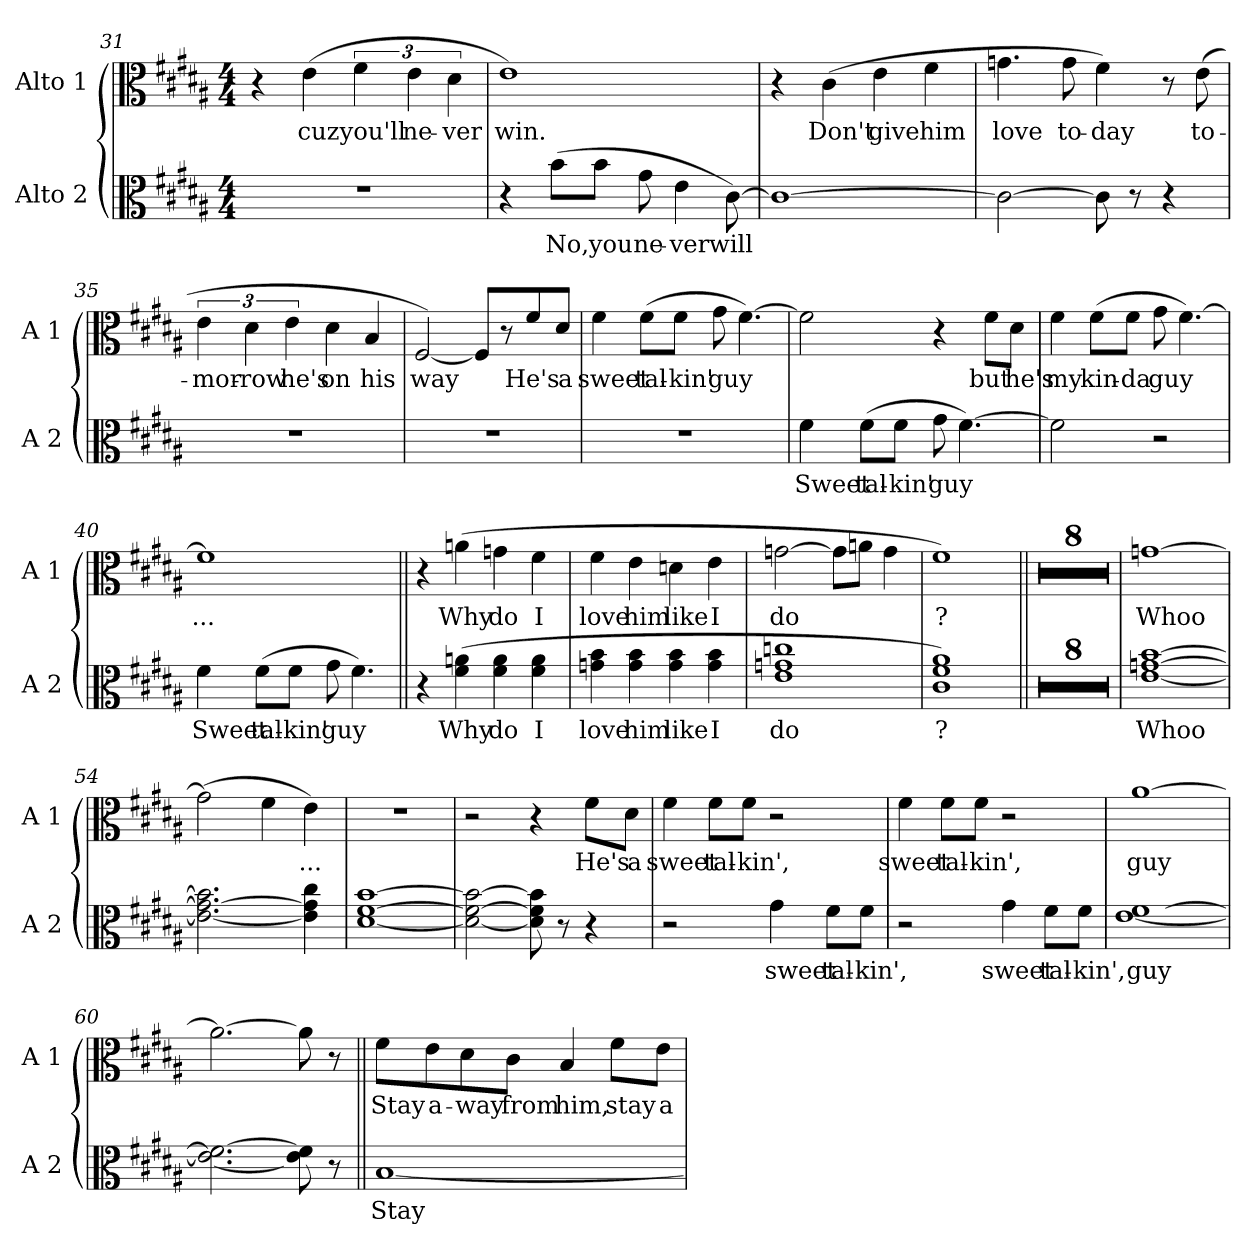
**kern	**text	**kern	**text
*part2	*part2	*part1	*part1
*staff2	*staff2	*staff1	*staff1
*I"Alto 2	*	*I"Alto 1	*
*I'A 2	*	*I'A 1	*
*clefC3	*	*clefC3	*
*k[f#c#g#d#a#]	*	*k[f#c#g#d#a#]	*
*B:	*	*B:	*
*M4/4	*	*M4/4	*
=31	=31	=31	=31
1r	.	4r	.
!	!	!	!LO:LY:b
.	.	(>4e\	cuz
!	!	!	!LO:LY:b
.	.	6f#\	you'll
!	!	!	!LO:LY:b
.	.	6e\	ne-
!	!	!	!LO:LY:b
.	.	6d#\	-ver
=32	=32	=32	=32
!	!	!	!LO:LY:b
4r	.	1e)	win.
!	!LO:LY:b	!	!
(>8b\L	No,	.	.
!	!LO:LY:b	!	!
8b\J	you	.	.
!	!LO:LY:b	!	!
8g#\	ne-	.	.
!	!LO:LY:b	!	!
4e\	-ver	.	.
!	!LO:LY:b	!	!
[8c#\)	will	.	.
!!LO:LB:g=z
=33	=33	=33	=33
1c#_	.	4r	.
!	!	!	!LO:LY:b
.	.	(>4c#\	Don't
!	!	!	!LO:LY:b
.	.	4e\	give
!	!	!	!LO:LY:b
.	.	4f#\	him
=34	=34	=34	=34
!	!	!	!LO:LY:b
2c#\_	.	4.gn\	love
!	!	!	!LO:LY:b
.	.	8g\	to-
!	!	!	!LO:LY:b
8c#\]	.	4f#\)	-day
8r	.	.	.
4r	.	8r	.
!	!	!	!LO:LY:b
.	.	(>8e\	to-
=35	=35	=35	=35
!	!	!	!LO:LY:b
1r	.	6e\	-mor-
!	!	!	!LO:LY:b
.	.	6d#\	-row
!	!	!	!LO:LY:b
.	.	6e\	he's
!	!	!	!LO:LY:b
.	.	4d#\	on
!	!	!	!LO:LY:b
.	.	4B/	his
=36	=36	=36	=36
!	!	!	!LO:LY:b
1r	.	[2F#/)	way
.	.	8F#/L]	.
.	.	8r	.
!	!	!	!LO:LY:b
.	.	8f#/	He's
!	!	!	!LO:LY:b
.	.	8d#/J	a
!!LO:LB:g=z
=37	=37	=37	=37
!	!	!	!LO:LY:b
1r	.	4f#\	sweet
!	!	!	!LO:LY:b
.	.	(>8f#\L	tal-
!	!	!	!LO:LY:b
.	.	8f#\J	-kin'
!	!	!	!LO:LY:b
.	.	8g#\	guy
.	.	[4.f#\)	.
=38	=38	=38	=38
!	!LO:LY:b	!	!
4f#\	Sweet	2f#\]	.
!	!LO:LY:b	!	!
(>8f#\L	tal-	.	.
!	!LO:LY:b	!	!
8f#\J	-kin'	.	.
!	!LO:LY:b	!	!
8g#\	guy	4r	.
[4.f#\)	.	.	.
!	!	!	!LO:LY:b
.	.	8f#\L	but
!	!	!	!LO:LY:b
.	.	8d#\J	he's
=39	=39	=39	=39
!	!	!	!LO:LY:b
2f#\]	.	4f#\	my
!	!	!	!LO:LY:b
.	.	(>8f#\L	kin-
!	!	!	!LO:LY:b
.	.	8f#\J	-da
!	!	!	!LO:LY:b
2r	.	8g#\	guy
.	.	[4.f#\)	.
!!LO:LB:g=z
=40	=40	=40	=40
!	!LO:LY:b	!	!LO:LY:b
4f#\	Sweet	1f#]	...
!	!LO:LY:b	!	!
(>8f#\L	tal-	.	.
!	!LO:LY:b	!	!
8f#\J	-kin'	.	.
!	!LO:LY:b	!	!
8g#\	guy	.	.
4.f#\)	.	.	.
=41||	=41||	=41||	=41||
4r	.	4r	.
!	!LO:LY:b	!	!LO:LY:b
(>4f#\ 4an\	Why	(>4an\	Why
!	!LO:LY:b	!	!LO:LY:b
4f#\ 4a\	do	4gn\	do
!	!LO:LY:b	!	!LO:LY:b
4f#\ 4a\	I	4f#\	I
=42	=42	=42	=42
!	!LO:LY:b	!	!LO:LY:b
4gn\ 4b\	love	4f#\	love
!	!LO:LY:b	!	!LO:LY:b
4g\ 4b\	him	4e\	him
!	!LO:LY:b	!	!LO:LY:b
4g\ 4b\	like	4dn\	like
!	!LO:LY:b	!	!LO:LY:b
4g\ 4b\	I	4e\	I
=43	=43	=43	=43
!	!LO:LY:b	!	!LO:LY:b
1e 1gn 1ccn	do	[2gn\	do
.	.	8g\L]	.
.	.	8an\J	.
.	.	4g\	.
=44	=44	=44	=44
!	!LO:LY:b	!	!LO:LY:b
1c# 1f# 1a#)	?	1f#)	?
=45||	=45||	=45||	=45||
1r	.	1r	.
=46	=46	=46	=46
1r	.	1r	.
=47	=47	=47	=47
1r	.	1r	.
!!LO:PB:g=z
=48	=48	=48	=48
1r	.	1r	.
=49	=49	=49	=49
1r	.	1r	.
=50	=50	=50	=50
1r	.	1r	.
=51	=51	=51	=51
1r	.	1r	.
=52	=52	=52	=52
1r	.	1r	.
=53	=53	=53	=53
!	!LO:LY:b	!	!LO:LY:b
[1e [1gn [1b	Whoo	[1gn	Whoo
=54	=54	=54	=54
2.e\_ 2.g\_ 2.b\]	.	(>2g\]	.
.	.	4f#\	.
!	!	!	!LO:LY:b
4e\] 4g\] 4cc#\	.	4e\)	...
=55	=55	=55	=55
[1d# [1f# [1b	.	1r	.
=56	=56	=56	=56
2d#\_ 2f#\_ 2b\_	.	2r	.
8d#\] 8f#\] 8b\]	.	4r	.
8r	.	.	.
!	!	!	!LO:LY:b
4r	.	8f#\L	He's
!	!	!	!LO:LY:b
.	.	8d#\J	a
!!LO:LB:g=z
=57	=57	=57	=57
!	!	!	!LO:LY:b
2r	.	4f#\	sweet
!	!	!	!LO:LY:b
.	.	8f#\L	tal-
!	!	!	!LO:LY:b
.	.	8f#\J	-kin',
!	!LO:LY:b	!	!
4g#\	sweet	2r	.
!	!LO:LY:b	!	!
8f#\L	tal-	.	.
!	!LO:LY:b	!	!
8f#\J	-kin',	.	.
=58	=58	=58	=58
!	!	!	!LO:LY:b
2r	.	4f#\	sweet
!	!	!	!LO:LY:b
.	.	8f#\L	tal-
!	!	!	!LO:LY:b
.	.	8f#\J	-kin',
!	!LO:LY:b	!	!
4g#\	sweet	2r	.
!	!LO:LY:b	!	!
8f#\L	tal-	.	.
!	!LO:LY:b	!	!
8f#\J	-kin',	.	.
=59	=59	=59	=59
!	!LO:LY:b	!	!LO:LY:b
[1e [1f#	guy	[1a#	guy
=60	=60	=60	=60
2.e\_ 2.f#\_	.	2.a#\_	.
8e\] 8f#\]	.	8a#\]	.
8r	.	8r	.
!!LO:LB:g=z
=61||	=61||	=61||	=61||
!	!LO:LY:b	!	!LO:LY:b
[1B	Stay	8f#\L	Stay
!	!	!	!LO:LY:b
.	.	8e\	a-
!	!	!	!LO:LY:b
.	.	8d#\	-way
!	!	!	!LO:LY:b
.	.	8c#\J	from
!	!	!	!LO:LY:b
.	.	4B/	him,
!	!	!	!LO:LY:b
.	.	8f#\L	stay
!	!	!	!LO:LY:b
.	.	8e\J	a-
=	=	=	=
*-	*-	*-	*-
